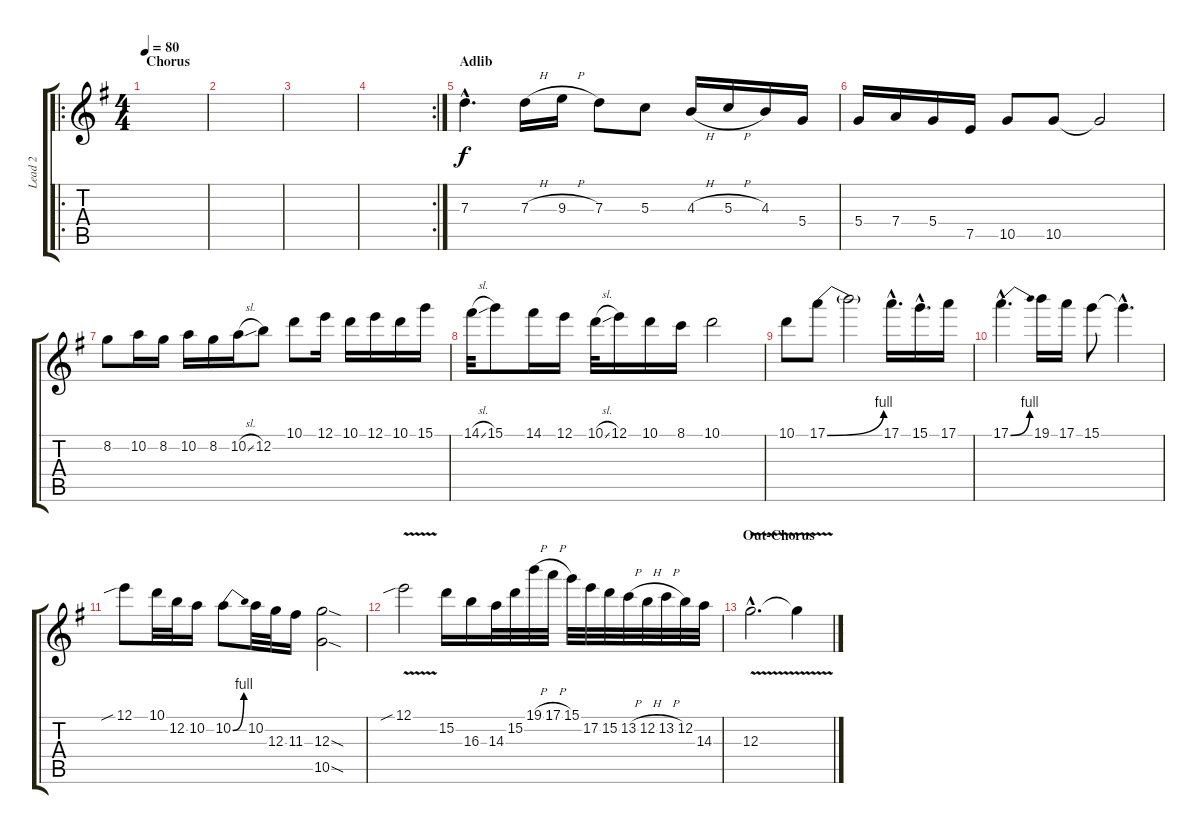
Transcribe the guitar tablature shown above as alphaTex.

\track ("Lead 2" "Lead 2") {instrument overdrivenguitar}
\staff {score tabs}
\tuning (E4 B3 G3 D3 A2 E2) {hide}
\ro
\ts (4 4)
\section ("" "Chorus")
\tempo 80
\clef g2
\ks g
|
|
|
\rc 2
|
\section ("" "Adlib")
7.3{hac}.4{d} 7.3{h}.16 9.3{h}.16 7.3.8 5.3.8 4.3{h}.16 5.3{h}.16 4.3.16 5.4.16 |
5.4.16 7.4.16 5.4.16 7.5.16 10.5.8 10.5.8 10.5{t}.2 |
8.2.8 10.2.16 8.2.16 10.2.16 8.2.16 10.2{sl}.16 12.2.8 10.1.8 12.1.16 10.1.16 12.1.16 10.1.16 15.1.16 |
14.1{sl}.32 15.1.8 14.1.16 12.1.16 10.1{sl}.32 12.1.16 10.1.16 8.1.16 10.1.2 |
10.1.8 17.1{be (bend 0 0 60 4)}.8 17.1{t}.2 17.1{hac}.16{d} 15.1{hac}.16{d} 17.1.16 |
17.1{be (bend 0 0 60 4) hac}.4{d} 19.1.16 17.1.16 15.1.8 15.1{hac t}.4{d} |
12.1{sib}.8 10.1.32 12.2.32 10.2.16 10.2{be (bend 0 0 60 4)}.8 10.2.32 12.3.32 11.3.16 (12.3{sod} 10.5{sod}).2 |
12.1{v sib}.2 15.2.16 16.3.16 14.3.32 15.2.32 19.1{h}.32 17.1{h}.32 15.1.32 17.2.32 15.2.32 13.2{h}.32 12.2{h}.32 13.2{h}.32 12.2.32 14.3.32 |
\section ("" "Out-Chorus")
12.3{v hac}.2{d} 12.3{t}.4
